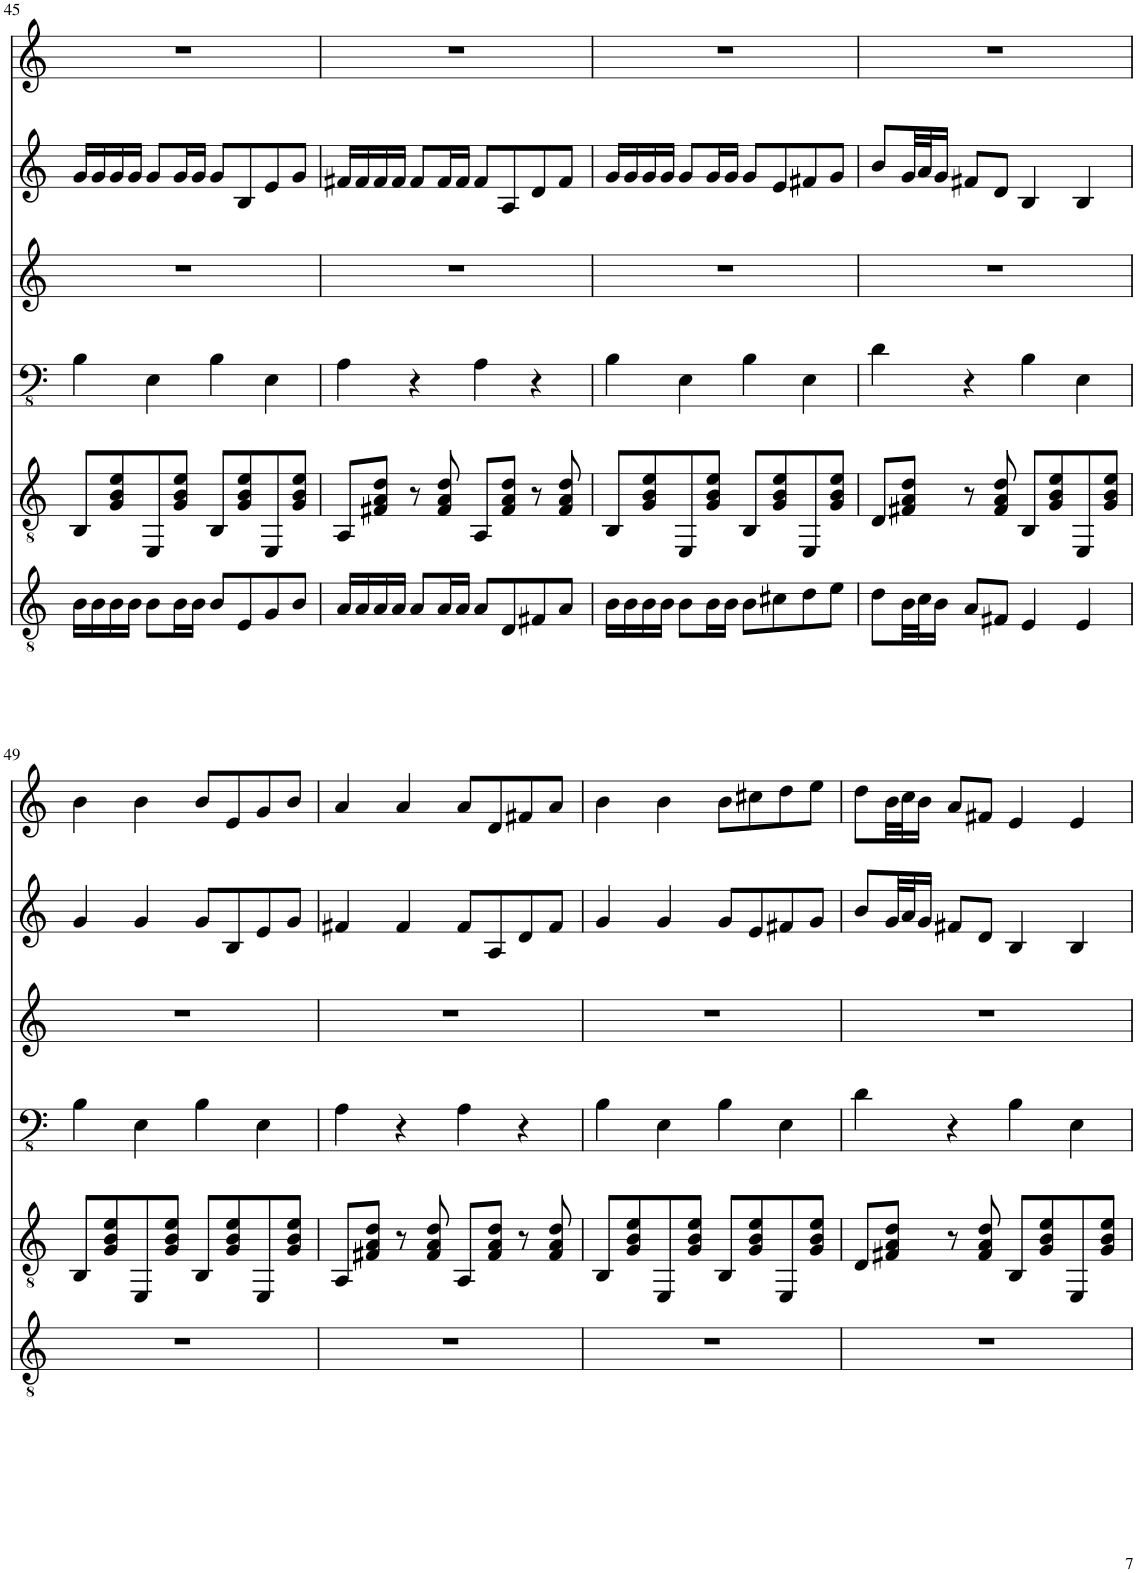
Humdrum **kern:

**kern	**kern	**kern	**kern	**kern	**kern
*part6	*part5	*part4	*part3	*part2	*part1
*staff6	*staff5	*staff4	*staff3	*staff2	*staff1
*I"Flute	*I"Guitar	*I"Bass	*I"Woodblock	*I"Accordion 2	*I"Accordion 1
*I'Fl	*	*	*I'Wd Bl	*I'Acc	*I'Acc
!!LO:PB:g=z
*clefGv2	*clefGv2	*clefFv4	*clefG2	*clefG2	*clefG2
*k[]	*k[]	*k[]	*k[]	*k[]	*k[]
*M4/4	*M4/4	*M4/4	*M4/4	*M4/4	*M4/4
=45	=45	=45	=45	=45	=45
16B\LL	8BB/L	4BB\	1r	16g/LL	1r
16B\	.	.	.	16g/	.
16B\	8G/ 8B/ 8e/	.	.	16g/	.
16B\JJ	.	.	.	16g/JJ	.
8B\L	8EE/	4EE\	.	8g/L	.
16B\L	8G/ 8B/ 8e/J	.	.	16g/L	.
16B\JJ	.	.	.	16g/JJ	.
8B/L	8BB/L	4BB\	.	8g/L	.
8E/	8G/ 8B/ 8e/	.	.	8B/	.
8G/	8EE/	4EE\	.	8e/	.
8B/J	8G/ 8B/ 8e/J	.	.	8g/J	.
=46	=46	=46	=46	=46	=46
16A/LL	8AA/L	4AA\	1r	16f#X/LL	1r
16A/	.	.	.	16f#/	.
16A/	8F#X/ 8A/ 8d/J	.	.	16f#/	.
16A/JJ	.	.	.	16f#/JJ	.
8A/L	8r	4r	.	8f#/L	.
16A/L	8F#/ 8A/ 8d/	.	.	16f#/L	.
16A/JJ	.	.	.	16f#/JJ	.
8A/L	8AA/L	4AA\	.	8f#/L	.
8D/	8F#/ 8A/ 8d/J	.	.	8A/	.
8F#X/	8r	4r	.	8d/	.
8A/J	8F#/ 8A/ 8d/	.	.	8f#/J	.
=47	=47	=47	=47	=47	=47
16B\LL	8BB/L	4BB\	1r	16g/LL	1r
16B\	.	.	.	16g/	.
16B\	8G/ 8B/ 8e/	.	.	16g/	.
16B\JJ	.	.	.	16g/JJ	.
8B\L	8EE/	4EE\	.	8g/L	.
16B\L	8G/ 8B/ 8e/J	.	.	16g/L	.
16B\JJ	.	.	.	16g/JJ	.
8B\L	8BB/L	4BB\	.	8g/L	.
8c#X\	8G/ 8B/ 8e/	.	.	8e/	.
8d\	8EE/	4EE\	.	8f#X/	.
8e\J	8G/ 8B/ 8e/J	.	.	8g/J	.
=48	=48	=48	=48	=48	=48
8d\L	8D/L	4D\	1r	8b/L	1r
32B\LL	8F#X/ 8A/ 8d/J	.	.	32g/LL	.
32c\J	.	.	.	32a/J	.
16B\JJ	.	.	.	16g/JJ	.
8A/L	8r	4r	.	8f#X/L	.
8F#X/J	8F#/ 8A/ 8d/	.	.	8d/J	.
4E/	8BB/L	4BB\	.	4B/	.
.	8G/ 8B/ 8e/	.	.	.	.
4E/	8EE/	4EE\	.	4B/	.
.	8G/ 8B/ 8e/J	.	.	.	.
!!LO:LB:g=z
=49	=49	=49	=49	=49	=49
1r	8BB/L	4BB\	1r	4g/	4b\
.	8G/ 8B/ 8e/	.	.	.	.
.	8EE/	4EE\	.	4g/	4b\
.	8G/ 8B/ 8e/J	.	.	.	.
.	8BB/L	4BB\	.	8g/L	8b/L
.	8G/ 8B/ 8e/	.	.	8B/	8e/
.	8EE/	4EE\	.	8e/	8g/
.	8G/ 8B/ 8e/J	.	.	8g/J	8b/J
=50	=50	=50	=50	=50	=50
1r	8AA/L	4AA\	1r	4f#X/	4a/
.	8F#X/ 8A/ 8d/J	.	.	.	.
.	8r	4r	.	4f#/	4a/
.	8F#/ 8A/ 8d/	.	.	.	.
.	8AA/L	4AA\	.	8f#/L	8a/L
.	8F#/ 8A/ 8d/J	.	.	8A/	8d/
.	8r	4r	.	8d/	8f#X/
.	8F#/ 8A/ 8d/	.	.	8f#/J	8a/J
=51	=51	=51	=51	=51	=51
1r	8BB/L	4BB\	1r	4g/	4b\
.	8G/ 8B/ 8e/	.	.	.	.
.	8EE/	4EE\	.	4g/	4b\
.	8G/ 8B/ 8e/J	.	.	.	.
.	8BB/L	4BB\	.	8g/L	8b\L
.	8G/ 8B/ 8e/	.	.	8e/	8cc#X\
.	8EE/	4EE\	.	8f#X/	8dd\
.	8G/ 8B/ 8e/J	.	.	8g/J	8ee\J
=52	=52	=52	=52	=52	=52
1r	8D/L	4D\	1r	8b/L	8dd\L
.	8F#X/ 8A/ 8d/J	.	.	32g/LL	32b\LL
.	.	.	.	32a/J	32cc\J
.	.	.	.	16g/JJ	16b\JJ
.	8r	4r	.	8f#X/L	8a/L
.	8F#/ 8A/ 8d/	.	.	8d/J	8f#X/J
.	8BB/L	4BB\	.	4B/	4e/
.	8G/ 8B/ 8e/	.	.	.	.
.	8EE/	4EE\	.	4B/	4e/
.	8G/ 8B/ 8e/J	.	.	.	.
=	=	=	=	=	=
*-	*-	*-	*-	*-	*-
